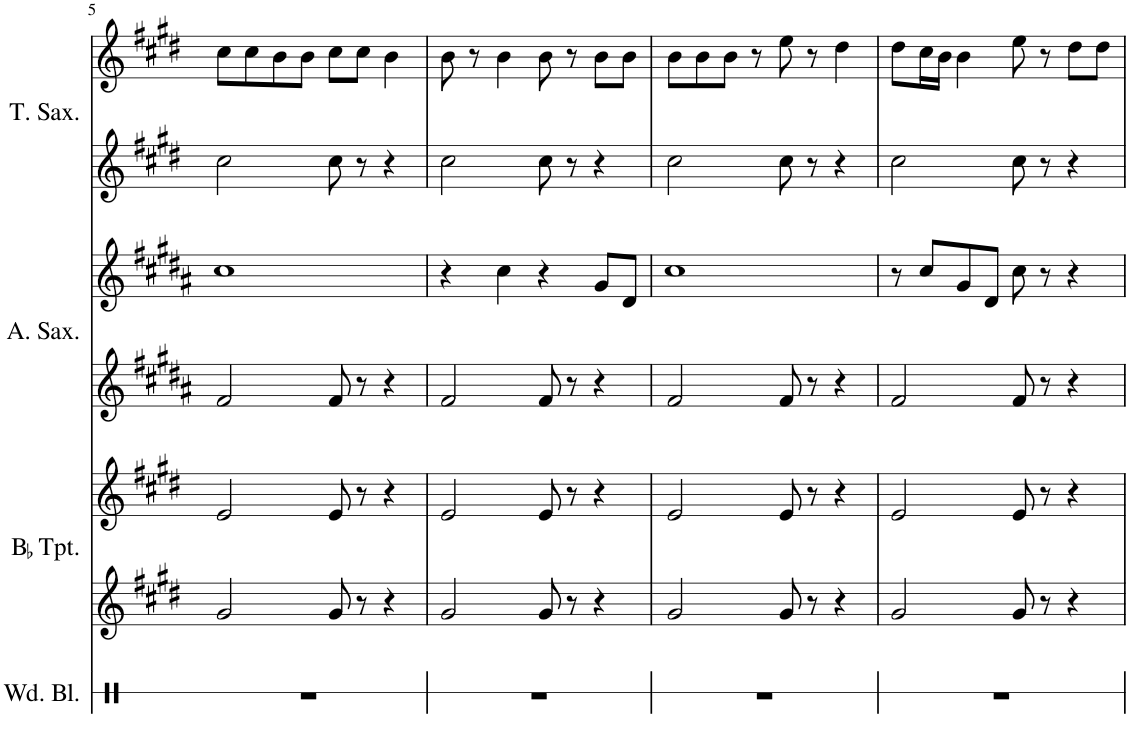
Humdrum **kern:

**kern	**kern	**kern	**kern	**kern	**kern	**kern
*part4	*part3	*part3	*part2	*part2	*part1	*part1
*staff7	*staff6	*staff5	*staff4	*staff3	*staff2	*staff1
*I"Wood Blocks	*I"BaccidentalFlat Trumpet	*	*I"Alto Saxophone	*	*I"Tenor Saxophone	*
*I'Wd. Bl.	*I'BaccidentalFlat Tpt.	*	*I'A. Sax.	*	*I'T. Sax.	*
!!LO:PB:g=z
*clefX	*clefG2	*clefG2	*clefG2	*clefG2	*clefG2	*clefG2
*	*Trd1c2	*Trd1c2	*Trd5c9	*Trd5c9	*Trd8c14	*Trd8c14
*k[]	*k[f#c#g#d#]	*k[f#c#g#d#]	*k[f#c#g#d#a#]	*k[f#c#g#d#a#]	*k[f#c#g#d#]	*k[f#c#g#d#]
*M4/4	*M4/4	*M4/4	*M4/4	*M4/4	*M4/4	*M4/4
=5	=5	=5	=5	=5	=5	=5
1r	2g#/	2e/	2f#/	1cc#	2cc#\	8cc#\L
.	.	.	.	.	.	8cc#\
.	.	.	.	.	.	8b\
.	.	.	.	.	.	8b\J
.	8g#/	8e/	8f#/	.	8cc#\	8cc#\L
.	8r	8r	8r	.	8r	8cc#\J
.	4r	4r	4r	.	4r	4b\
=6	=6	=6	=6	=6	=6	=6
1r	2g#/	2e/	2f#/	4r	2cc#\	8b\
.	.	.	.	.	.	8r
.	.	.	.	4cc#\	.	4b\
.	8g#/	8e/	8f#/	4r	8cc#\	8b\
.	8r	8r	8r	.	8r	8r
.	4r	4r	4r	8g#/L	4r	8b\L
.	.	.	.	8d#/J	.	8b\J
=7	=7	=7	=7	=7	=7	=7
1r	2g#/	2e/	2f#/	1cc#	2cc#\	8b\L
.	.	.	.	.	.	8b\
.	.	.	.	.	.	8b\J
.	.	.	.	.	.	8r
.	8g#/	8e/	8f#/	.	8cc#\	8ee\
.	8r	8r	8r	.	8r	8r
.	4r	4r	4r	.	4r	4dd#\
=8	=8	=8	=8	=8	=8	=8
1r	2g#/	2e/	2f#/	8r	2cc#\	8dd#\L
.	.	.	.	8cc#/L	.	16cc#\L
.	.	.	.	.	.	16b\JJ
.	.	.	.	8g#/	.	4b\
.	.	.	.	8d#/J	.	.
.	8g#/	8e/	8f#/	8cc#\	8cc#\	8ee\
.	8r	8r	8r	8r	8r	8r
.	4r	4r	4r	4r	4r	8dd#\L
.	.	.	.	.	.	8dd#\J
=	=	=	=	=	=	=
*-	*-	*-	*-	*-	*-	*-
